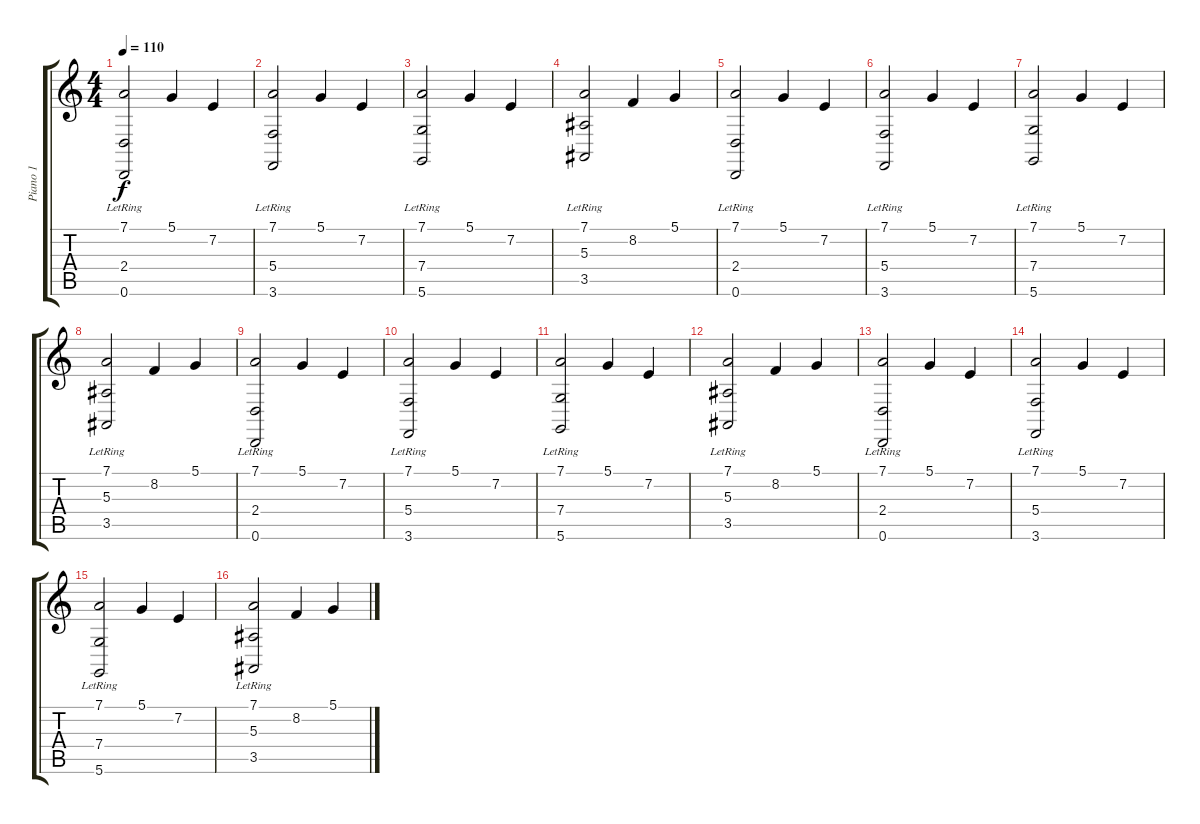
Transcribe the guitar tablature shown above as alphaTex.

\track ("Piano 1" "Piano 1") {instrument acousticgrandpiano}
\staff {score tabs}
\tuning (D4 A3 F3 C3 G2 D2) {hide}
\ts (4 4)
\tempo 110
\clef g2
\ks c
(7.1 2.4{lr} 0.6{lr}).2{dy f} 5.1.4 7.2.4 |
(7.1 5.4{lr} 3.6{lr}).2 5.1.4 7.2.4 |
(7.1 7.4{lr} 5.6{lr}).2 5.1.4 7.2.4 |
(7.1 5.3{lr} 3.5{lr}).2 8.2.4 5.1.4 |
(7.1 2.4{lr} 0.6{lr}).2 5.1.4 7.2.4 |
(7.1 5.4{lr} 3.6{lr}).2 5.1.4 7.2.4 |
(7.1 7.4{lr} 5.6{lr}).2 5.1.4 7.2.4 |
(7.1 5.3{lr} 3.5{lr}).2 8.2.4 5.1.4 |
(7.1 2.4{lr} 0.6{lr}).2 5.1.4 7.2.4 |
(7.1 5.4{lr} 3.6{lr}).2 5.1.4 7.2.4 |
(7.1 7.4{lr} 5.6{lr}).2 5.1.4 7.2.4 |
(7.1 5.3{lr} 3.5{lr}).2 8.2.4 5.1.4 |
(7.1 2.4{lr} 0.6{lr}).2 5.1.4 7.2.4 |
(7.1 5.4{lr} 3.6{lr}).2 5.1.4 7.2.4 |
(7.1 7.4{lr} 5.6{lr}).2 5.1.4 7.2.4 |
(7.1 5.3{lr} 3.5{lr}).2 8.2.4 5.1.4
